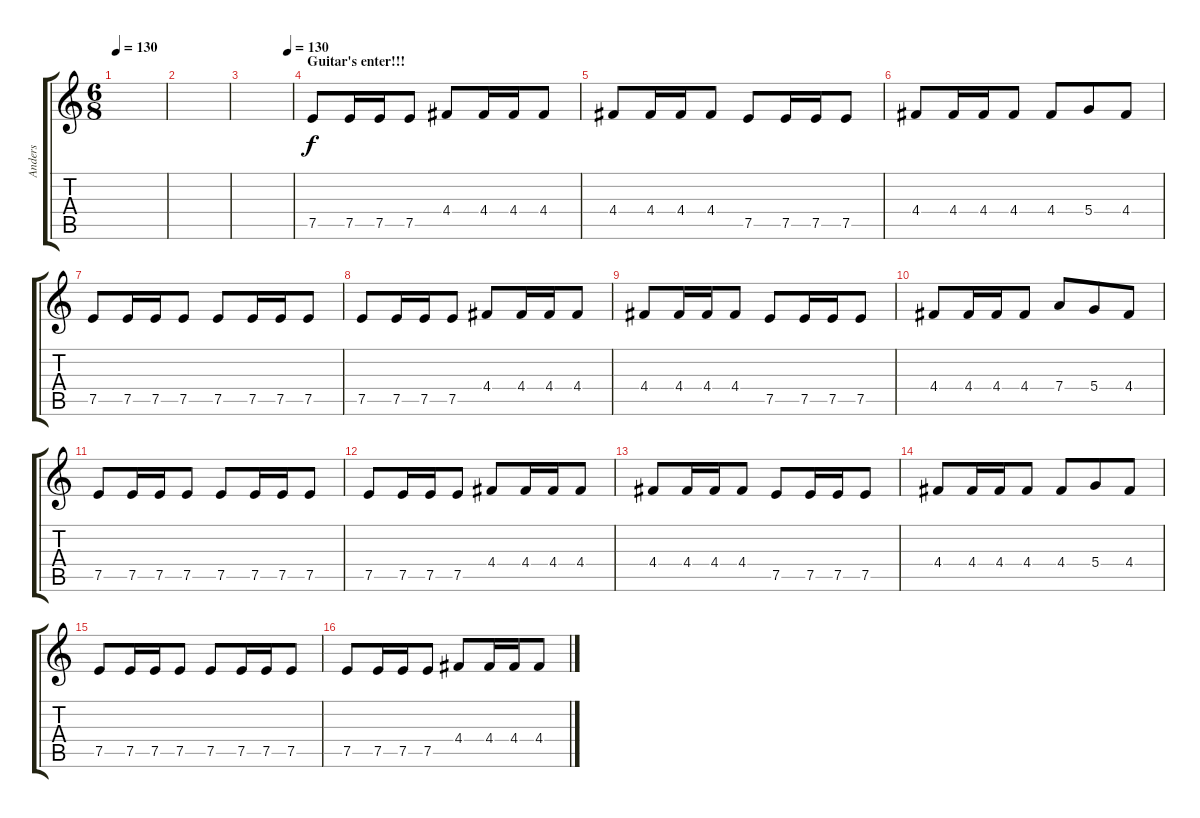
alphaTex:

\track ("Anders" "Anders") {instrument distortionguitar}
\staff {score tabs}
\tuning (E4 B3 G3 D3 A2 E2) {hide}
\ts (6 8)
\tempo 130
\clef g2
\ks c
|
|
\tempo (130 0.9166666666666666)
|
\section ("" "Guitar's enter!!!")
7.5.8 7.5.16 7.5.16 7.5.8 4.4.8 4.4.16 4.4.16 4.4.8 |
4.4.8 4.4.16 4.4.16 4.4.8 7.5.8 7.5.16 7.5.16 7.5.8 |
4.4.8 4.4.16 4.4.16 4.4.8 4.4.8 5.4.8 4.4.8 |
7.5.8 7.5.16 7.5.16 7.5.8 7.5.8 7.5.16 7.5.16 7.5.8 |
7.5.8 7.5.16 7.5.16 7.5.8 4.4.8 4.4.16 4.4.16 4.4.8 |
4.4.8 4.4.16 4.4.16 4.4.8 7.5.8 7.5.16 7.5.16 7.5.8 |
4.4.8 4.4.16 4.4.16 4.4.8 7.4.8 5.4.8 4.4.8 |
7.5.8 7.5.16 7.5.16 7.5.8 7.5.8 7.5.16 7.5.16 7.5.8 |
7.5.8 7.5.16 7.5.16 7.5.8 4.4.8 4.4.16 4.4.16 4.4.8 |
4.4.8 4.4.16 4.4.16 4.4.8 7.5.8 7.5.16 7.5.16 7.5.8 |
4.4.8 4.4.16 4.4.16 4.4.8 4.4.8 5.4.8 4.4.8 |
7.5.8 7.5.16 7.5.16 7.5.8 7.5.8 7.5.16 7.5.16 7.5.8 |
7.5.8 7.5.16 7.5.16 7.5.8 4.4.8 4.4.16 4.4.16 4.4.8
